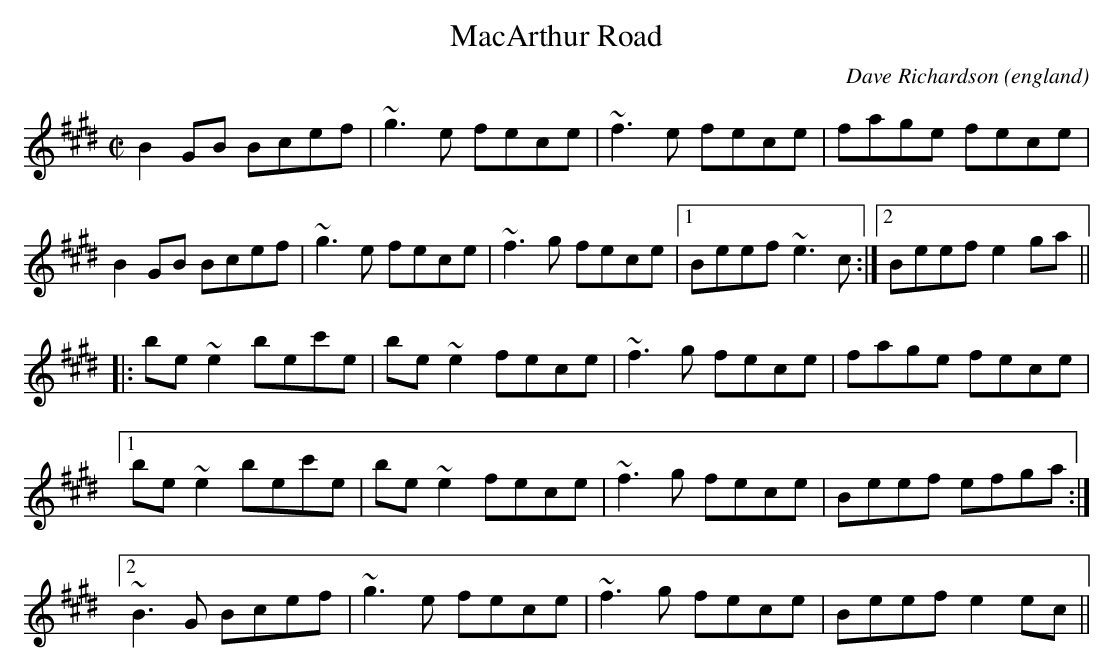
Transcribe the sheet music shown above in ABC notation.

X:1
T:MacArthur Road
O:england
C:Dave Richardson
M:C|
K:E
B2GB Bcef|~g3e fece|~f3e fece|fage fece|
B2GB Bcef|~g3e fece|~f3g fece|1 Beef ~e3c:|2 Beef e2ga||
|:be~e2 bec'e|be~e2 fece|~f3g fece|fage fece|
[1 be~e2 bec'e|be~e2 fece|~f3g fece|Beef efga:|
[2 ~B3G Bcef|~g3e fece|~f3g fece|Beef e2ec||
